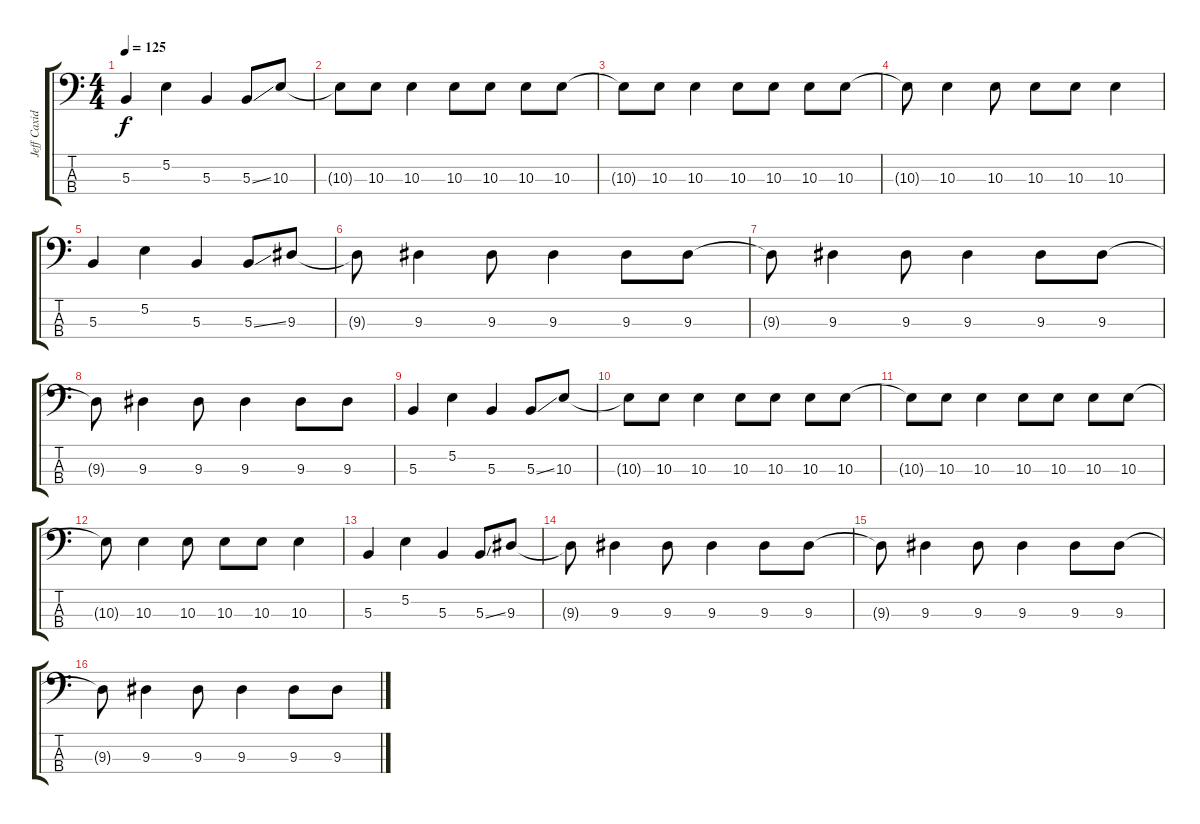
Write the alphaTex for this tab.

\track ("Jeff Caxide" "Jeff Caxid") {instrument electricbasspick}
\staff {score tabs}
\tuning (E2 B1 Gb1 B0) {hide}
\ts (4 4)
\tempo 125
\clef f4
\ks c
5.3.4{dy f} 5.2.4 5.3.4 5.3{ss}.8 10.3.8 |
10.3{t}.8 10.3.8 10.3.4 10.3.8 10.3.8 10.3.8 10.3.8 |
10.3{t}.8 10.3.8 10.3.4 10.3.8 10.3.8 10.3.8 10.3.8 |
10.3{t}.8 10.3.4 10.3.8 10.3.8 10.3.8 10.3.4 |
5.3.4 5.2.4 5.3.4 5.3{ss}.8 9.3.8 |
9.3{t}.8 9.3.4 9.3.8 9.3.4 9.3.8 9.3.8 |
9.3{t}.8 9.3.4 9.3.8 9.3.4 9.3.8 9.3.8 |
9.3{t}.8 9.3.4 9.3.8 9.3.4 9.3.8 9.3.8 |
5.3.4 5.2.4 5.3.4 5.3{ss}.8 10.3.8 |
10.3{t}.8 10.3.8 10.3.4 10.3.8 10.3.8 10.3.8 10.3.8 |
10.3{t}.8 10.3.8 10.3.4 10.3.8 10.3.8 10.3.8 10.3.8 |
10.3{t}.8 10.3.4 10.3.8 10.3.8 10.3.8 10.3.4 |
5.3.4 5.2.4 5.3.4 5.3{ss}.8 9.3.8 |
9.3{t}.8 9.3.4 9.3.8 9.3.4 9.3.8 9.3.8 |
9.3{t}.8 9.3.4 9.3.8 9.3.4 9.3.8 9.3.8 |
9.3{t}.8 9.3.4 9.3.8 9.3.4 9.3.8 9.3.8
